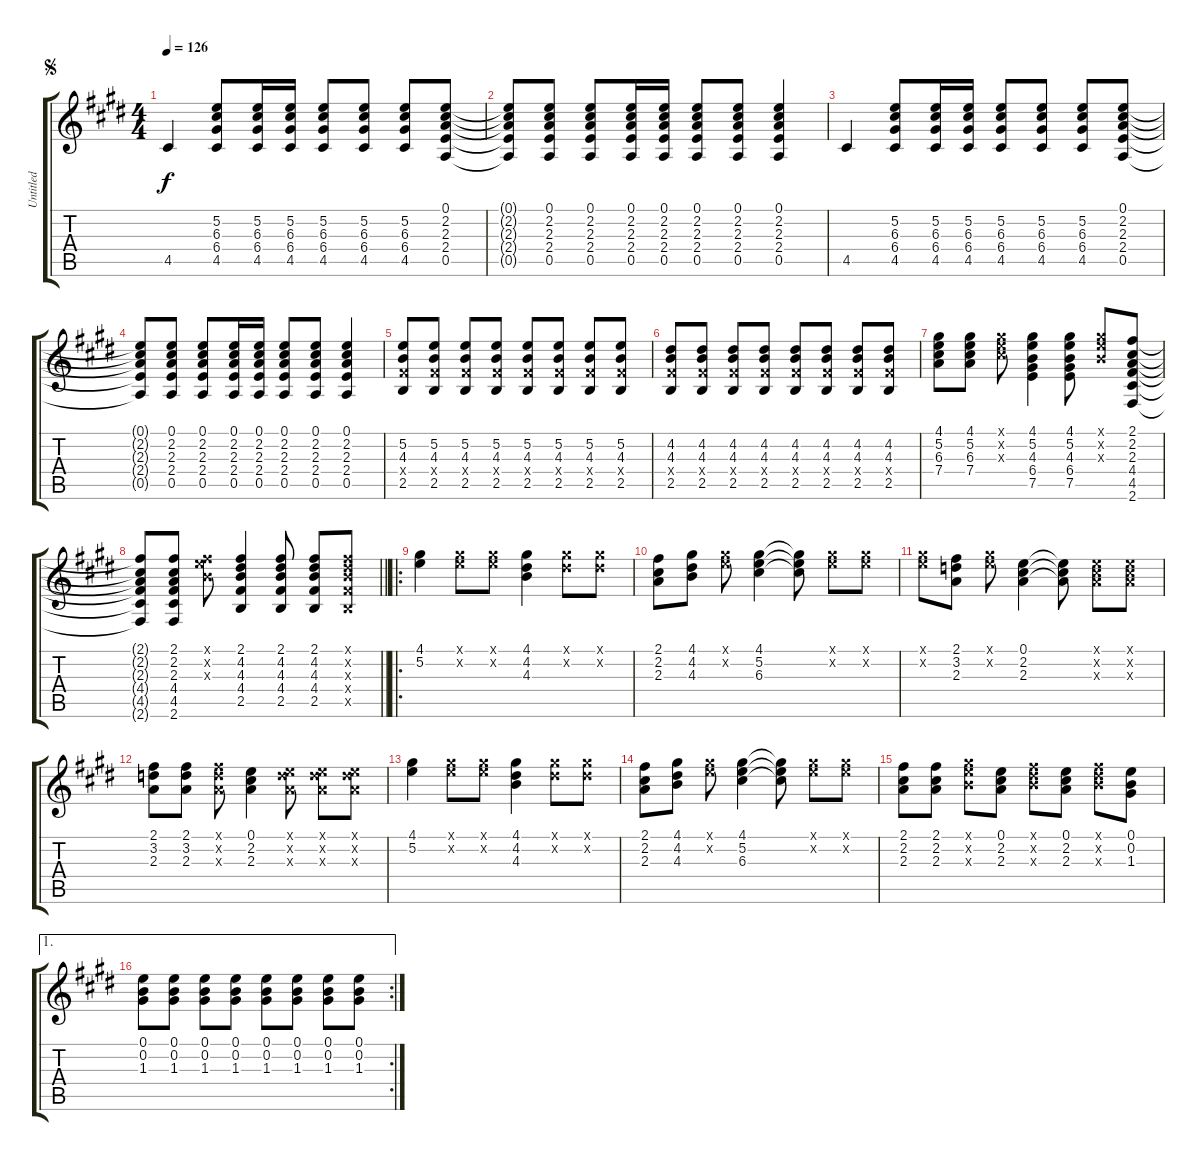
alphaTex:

\track ("Untitled" "Untitled") {instrument electricguitarclean}
\staff {score tabs}
\tuning (E4 B3 G3 D3 A2 E2) {hide}
\ts (4 4)
\jump segno
\tempo 126
\clef g2
\ks e
4.5.4{dy f instrument electricguitarclean} (5.2 6.3 6.4 4.5).8 (5.2 6.3 6.4 4.5).16 (5.2 6.3 6.4 4.5).16 (5.2 6.3 6.4 4.5).8 (5.2 6.3 6.4 4.5).8 (5.2 6.3 6.4 4.5).8 (0.1 2.2 2.3 2.4 0.5).8 |
\ks c#minor
(0.1{t} 2.2{t} 2.3{t} 2.4{t} 0.5{t}).8 (0.1 2.2 2.3 2.4 0.5).8 (0.1 2.2 2.3 2.4 0.5).8 (0.1 2.2 2.3 2.4 0.5).16 (0.1 2.2 2.3 2.4 0.5).16 (0.1 2.2 2.3 2.4 0.5).8 (0.1 2.2 2.3 2.4 0.5).8 (0.1 2.2 2.3 2.4 0.5).4 |
4.5.4 (5.2 6.3 6.4 4.5).8 (5.2 6.3 6.4 4.5).16 (5.2 6.3 6.4 4.5).16 (5.2 6.3 6.4 4.5).8 (5.2 6.3 6.4 4.5).8 (5.2 6.3 6.4 4.5).8 (0.1 2.2 2.3 2.4 0.5).8 |
(0.1{t} 2.2{t} 2.3{t} 2.4{t} 0.5{t}).8 (0.1 2.2 2.3 2.4 0.5).8 (0.1 2.2 2.3 2.4 0.5).8 (0.1 2.2 2.3 2.4 0.5).16 (0.1 2.2 2.3 2.4 0.5).16 (0.1 2.2 2.3 2.4 0.5).8 (0.1 2.2 2.3 2.4 0.5).8 (0.1 2.2 2.3 2.4 0.5).4 |
\ks e
(5.2 4.3 4.4{x} 2.5).8 (5.2 4.3 4.4{x} 2.5).8 (5.2 4.3 4.4{x} 2.5).8 (5.2 4.3 4.4{x} 2.5).8 (5.2 4.3 4.4{x} 2.5).8 (5.2 4.3 4.4{x} 2.5).8 (5.2 4.3 4.4{x} 2.5).8 (5.2 4.3 4.4{x} 2.5).8 |
\ks c#minor
(4.2 4.3 4.4{x} 2.5).8 (4.2 4.3 4.4{x} 2.5).8 (4.2 4.3 4.4{x} 2.5).8 (4.2 4.3 4.4{x} 2.5).8 (4.2 4.3 4.4{x} 2.5).8 (4.2 4.3 4.4{x} 2.5).8 (4.2 4.3 4.4{x} 2.5).8 (4.2 4.3 4.4{x} 2.5).8 |
(4.1 5.2 6.3 7.4).8 (4.1 5.2 6.3 7.4).8 (4.1{x} 5.2{x} 6.3{x}).8 (4.1 5.2 4.3 6.4 7.5).4 (4.1 5.2 4.3 6.4 7.5).8 (4.1{x} 5.2{x} 4.3{x}).8 (2.1 2.2 2.3 4.4 4.5 2.6).8 |
\barLineRight lightlight
(2.1{t} 2.2{t} 2.3{t} 4.4{t} 4.5{t} 2.6{t}).8 (2.1 2.2 2.3 4.4 4.5 2.6).8 (2.1{x} 5.2{x} 4.3{x}).8 (2.1 4.2 4.3 4.4 2.5).4 (2.1 4.2 4.3 4.4 2.5).8 (2.1 4.2 4.3 4.4 2.5).8 (2.1{x} 4.2{x} 4.3{x} 4.4{x} 2.5{x}).8 |
\ro
\ks e
(4.1 5.2).4 (4.1{x} 5.2{x}).8 (4.1{x} 5.2{x}).8 (4.1 4.2 4.3).4 (4.1{x} 4.2{x}).8 (4.1{x} 4.2{x}).8 |
\ks c#minor
(2.1 2.2 2.3).8 (4.1 4.2 4.3).8 (4.1{x} 5.2{x}).8 (4.1 5.2 6.3).4 (4.1{t} 5.2{t} 6.3{t}).8 (4.1{x} 5.2{x}).8 (4.1{x} 5.2{x}).8 |
(4.1{x} 5.2{x}).8 (2.1 3.2 2.3).8 (4.1{x} 5.2{x}).8 (0.1 2.2 2.3).4 (0.1{t} 2.2{t} 2.3{t}).8 (0.1{x} 2.2{x} 2.3{x}).8 (0.1{x} 2.2{x} 2.3{x}).8 |
(2.1 3.2 2.3).8 (2.1 3.2 2.3).8 (2.1{x} 3.2{x} 2.3{x}).8 (0.1 2.2 2.3).4 (0.1{x} 3.2{x} 2.3{x}).8 (0.1{x} 3.2{x} 2.3{x}).8 (0.1{x} 3.2{x} 2.3{x}).8 |
\ks e
(4.1 5.2).4 (4.1{x} 5.2{x}).8 (4.1{x} 5.2{x}).8 (4.1 4.2 4.3).4 (4.1{x} 4.2{x}).8 (4.1{x} 4.2{x}).8 |
\ks c#minor
(2.1 2.2 2.3).8 (4.1 4.2 4.3).8 (4.1{x} 5.2{x}).8 (4.1 5.2 6.3).4 (4.1{t} 5.2{t} 6.3{t}).8 (4.1{x} 5.2{x}).8 (4.1{x} 5.2{x}).8 |
(2.1 2.2 2.3).8 (2.1 2.2 2.3).8 (4.1{x} 5.2{x} 4.3{x}).8 (0.1 2.2 2.3).8 (2.1{x} 4.2{x} 4.3{x}).8 (0.1 2.2 2.3).8 (2.1{x} 4.2{x} 4.3{x}).8 (0.1 0.2 1.3).8 |
\ae 1
\rc 2
(0.1 0.2 1.3).8 (0.1 0.2 1.3).8 (0.1 0.2 1.3).8 (0.1 0.2 1.3).8 (0.1 0.2 1.3).8 (0.1 0.2 1.3).8 (0.1 0.2 1.3).8 (0.1 0.2 1.3).8
